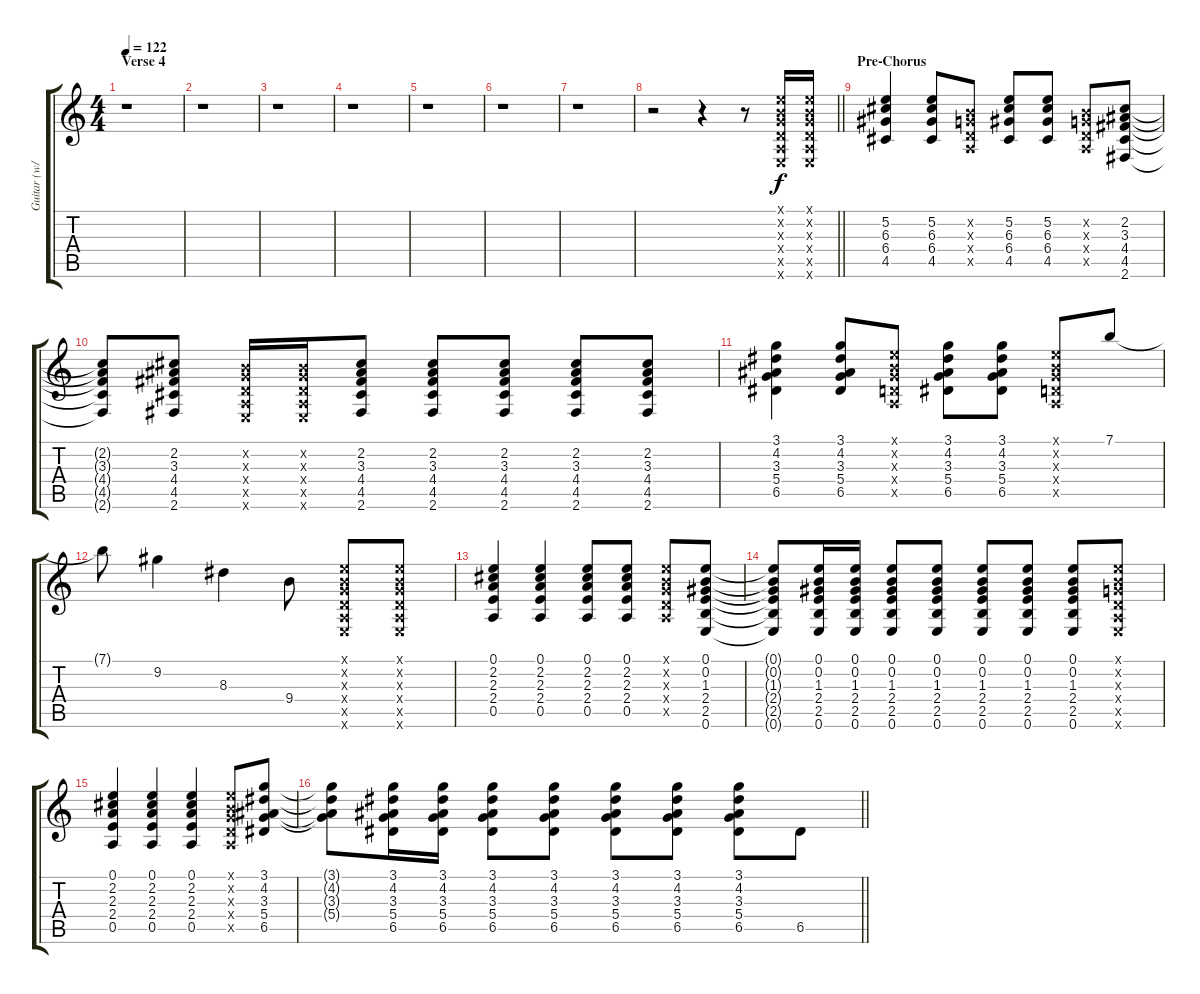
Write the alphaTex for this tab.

\track ("Guitar (w/overdrive)" "Guitar (w/") {instrument overdrivenguitar}
\staff {score tabs}
\tuning (E4 B3 G3 D3 A2 E2) {hide}
\ts (4 4)
\section ("" "Verse 4")
\tempo 122
\clef g2
\ks c
r.1{dy f} |
r.1 |
r.1 |
r.1 |
r.1 |
r.1 |
r.1 |
\barLineRight lightlight
r.2{volume 11} r.4 r.8 (0.1{x} 0.2{x} 0.3{x} 0.4{x} 0.5{x} 0.6{x}).16 (0.1{x} 0.2{x} 0.3{x} 0.4{x} 0.5{x} 0.6{x}).16 |
\section ("" "Pre-Chorus")
(5.2 6.3 6.4 4.5).4 (5.2 6.3 6.4 4.5).8 (0.2{x} 0.3{x} 0.4{x} 0.5{x}).8 (5.2 6.3 6.4 4.5).8 (5.2 6.3 6.4 4.5).8 (0.2{x} 0.3{x} 0.4{x} 0.5{x}).8 (2.2 3.3 4.4 4.5 2.6).8 |
(2.2{t} 3.3{t} 4.4{t} 4.5{t} 2.6{t}).8 (2.2 3.3 4.4 4.5 2.6).8 (0.2{x} 0.3{x} 0.4{x} 0.5{x} 0.6{x}).16 (0.2{x} 0.3{x} 0.4{x} 0.5{x} 0.6{x}).16 (2.2 3.3 4.4 4.5 2.6).8 (2.2 3.3 4.4 4.5 2.6).8 (2.2 3.3 4.4 4.5 2.6).8 (2.2 3.3 4.4 4.5 2.6).8 (2.2 3.3 4.4 4.5 2.6).8 |
(3.1 4.2 3.3 5.4 6.5).4 (3.1 4.2 3.3 5.4 6.5).8 (0.1{x} 0.2{x} 0.3{x} 0.4{x} 0.5{x}).8 (3.1 4.2 3.3 5.4 6.5).8 (3.1 4.2 3.3 5.4 6.5).8 (0.1{x} 0.2{x} 0.3{x} 0.4{x} 0.5{x}).8 7.1.8 |
7.1{t}.8 9.2.4 8.3.4 9.4.8 (0.1{x} 0.2{x} 0.3{x} 0.4{x} 0.5{x} 0.6{x}).8 (0.1{x} 0.2{x} 0.3{x} 0.4{x} 0.5{x} 0.6{x}).8 |
(0.1 2.2 2.3 2.4 0.5).4 (0.1 2.2 2.3 2.4 0.5).4 (0.1 2.2 2.3 2.4 0.5).8 (0.1 2.2 2.3 2.4 0.5).8 (0.1{x} 0.2{x} 0.3{x} 0.4{x} 0.5{x}).8 (0.1 0.2 1.3 2.4 2.5 0.6).8 |
(0.1{t} 0.2{t} 1.3{t} 2.4{t} 2.5{t} 0.6{t}).8 (0.1 0.2 1.3 2.4 2.5 0.6).16 (0.1 0.2 1.3 2.4 2.5 0.6).16 (0.1 0.2 1.3 2.4 2.5 0.6).8 (0.1 0.2 1.3 2.4 2.5 0.6).8 (0.1 0.2 1.3 2.4 2.5 0.6).8 (0.1 0.2 1.3 2.4 2.5 0.6).8 (0.1 0.2 1.3 2.4 2.5 0.6).8 (0.1{x} 0.2{x} 0.3{x} 0.4{x} 0.5{x} 0.6{x}).8 |
(0.1 2.2 2.3 2.4 0.5).4 (0.1 2.2 2.3 2.4 0.5).4 (0.1 2.2 2.3 2.4 0.5).4 (0.1{x} 0.2{x} 0.3{x} 0.4{x} 0.5{x}).8 (3.1 4.2 3.3 5.4 6.5).8 |
\barLineRight lightlight
(3.1{t} 4.2{t} 3.3{t} 5.4{t}).8 (3.1 4.2 3.3 5.4 6.5).16 (3.1 4.2 3.3 5.4 6.5).16 (3.1 4.2 3.3 5.4 6.5).8 (3.1 4.2 3.3 5.4 6.5).8 (3.1 4.2 3.3 5.4 6.5).8 (3.1 4.2 3.3 5.4 6.5).8 (3.1 4.2 3.3 5.4 6.5).8 6.5.8
